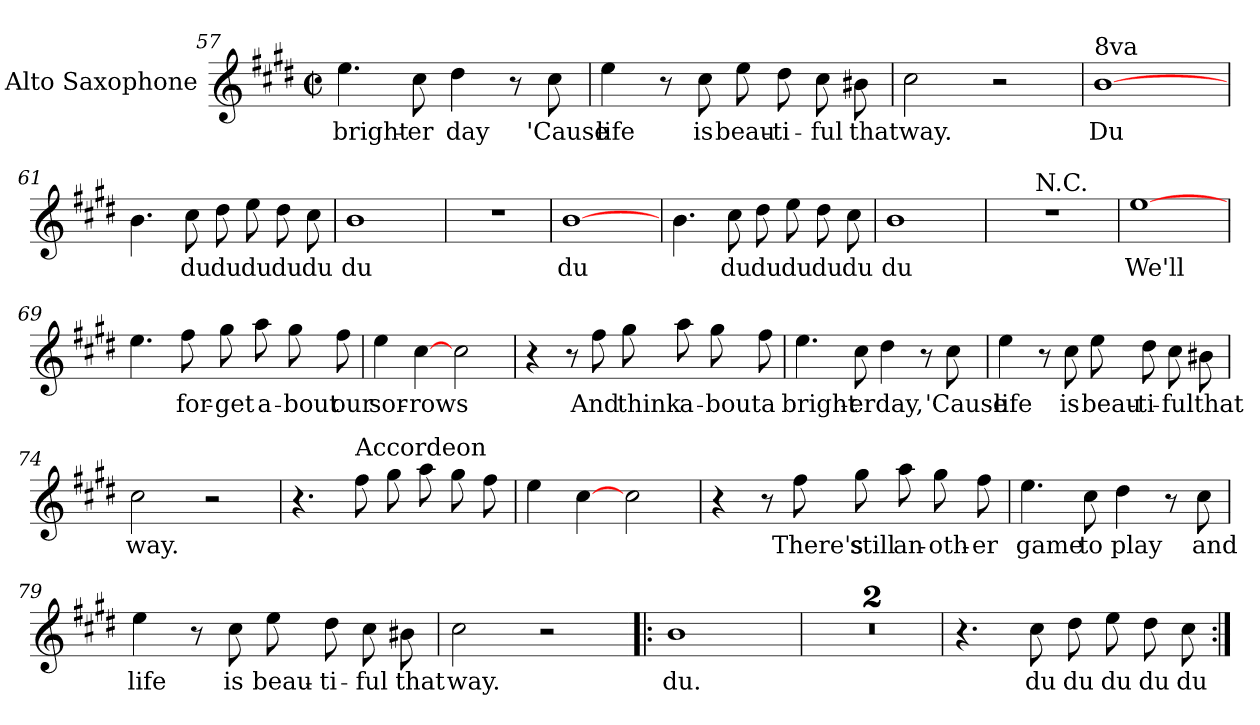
**kern	**text
*part1	*part1
*staff1	*staff1
*I"Alto Saxophone	*
*I'Alto Sax.	*
!!LO:LB:g=z
*clefG2	*
*k[f#c#g#d#]	*
*E:	*
*M2/2	*
*met(c|)	*
=57	=57
4.ee	-bright-
8cc#	-er
4dd#	-day
8r	.
8cc#	-'Cause
=58	=58
4ee	-life
8r	.
8cc#	-is
8eeL	-beau-
8dd#	-ti-
8cc#	-ful
8b#	-that
=59	=59
2cc#	-way.
2r	.
!!LO:LB:g=z
=60	=60
!LO:TX:a:t=8va	!
[1b	-Du
=61	=61
4.b	.
8cc#	-du
8dd#L	-du
8ee	-du
8dd#	-du
8cc#	-du
=62	=62
1b	-du
=63	=63
1r	.
!!LO:LB:g=z
=64	=64
[1b	-du
=65	=65
4.b	.
8cc#	-du
8dd#L	-du
8ee	-du
8dd#	-du
8cc#	-du
=66	=66
1b	-du
=67	=67
*^	*
1r	4ryy	.
!	!LO:TX:a:t=N.C.	!
.	2.ryy	.
*v	*v	*
!!LO:LB:g=z
=68	=68
[1ee	-We'll
=69	=69
4.ee	.
8ff#	-for-
8gg#L	-get
8aa	-a-
8gg#	-bout
8ff#	-our
=70	=70
4ee	-sor-
[4cc#	-rows
2cc#	.
=71	=71
4r	.
8r	.
8ff#	-And
8gg#L	-think
8aa	-a-
8gg#	-bout
8ff#	-a
!!LO:LB:g=z
=72	=72
4.ee	-bright-
8cc#	-er
4dd#	-day,
8r	.
8cc#	-'Cause
=73	=73
4ee	-life
8r	.
8cc#	-is
8eeL	-beau-
8dd#	-ti-
8cc#	-ful
8b#	-that
=74	=74
2cc#	-way.
2r	.
=75	=75
4.r	.
!LO:TX:a:t=Accordeon	!
8ff#	.
8gg#L	.
8aa	.
8gg#	.
8ff#	.
!!LO:LB:g=z
=76	=76
4ee	.
[4cc#	.
2cc#	.
=77	=77
4r	.
8r	.
8ff#	-There's
8gg#L	-still
8aa	-an-
8gg#	-oth-
8ff#	-er
=78	=78
4.ee	-game
8cc#	-to
4dd#	-play
8r	.
8cc#	-and
=79	=79
4ee	-life
8r	.
8cc#	-is
8eeL	-beau-
8dd#	-ti-
8cc#	-ful
8b#	-that
!!LO:LB:g=z
=80	=80
2cc#	-way.
2r	.
!!LO:LB:g=z
=81!|:	=81!|:
1b	-du.
=82	=82
1r	.
=83	=83
1r	.
=84	=84
4.r	.
8cc#	-du
8dd#L	-du
8ee	-du
8dd#	-du
8cc#	-du
=:|!	=:|!
*-	*-
